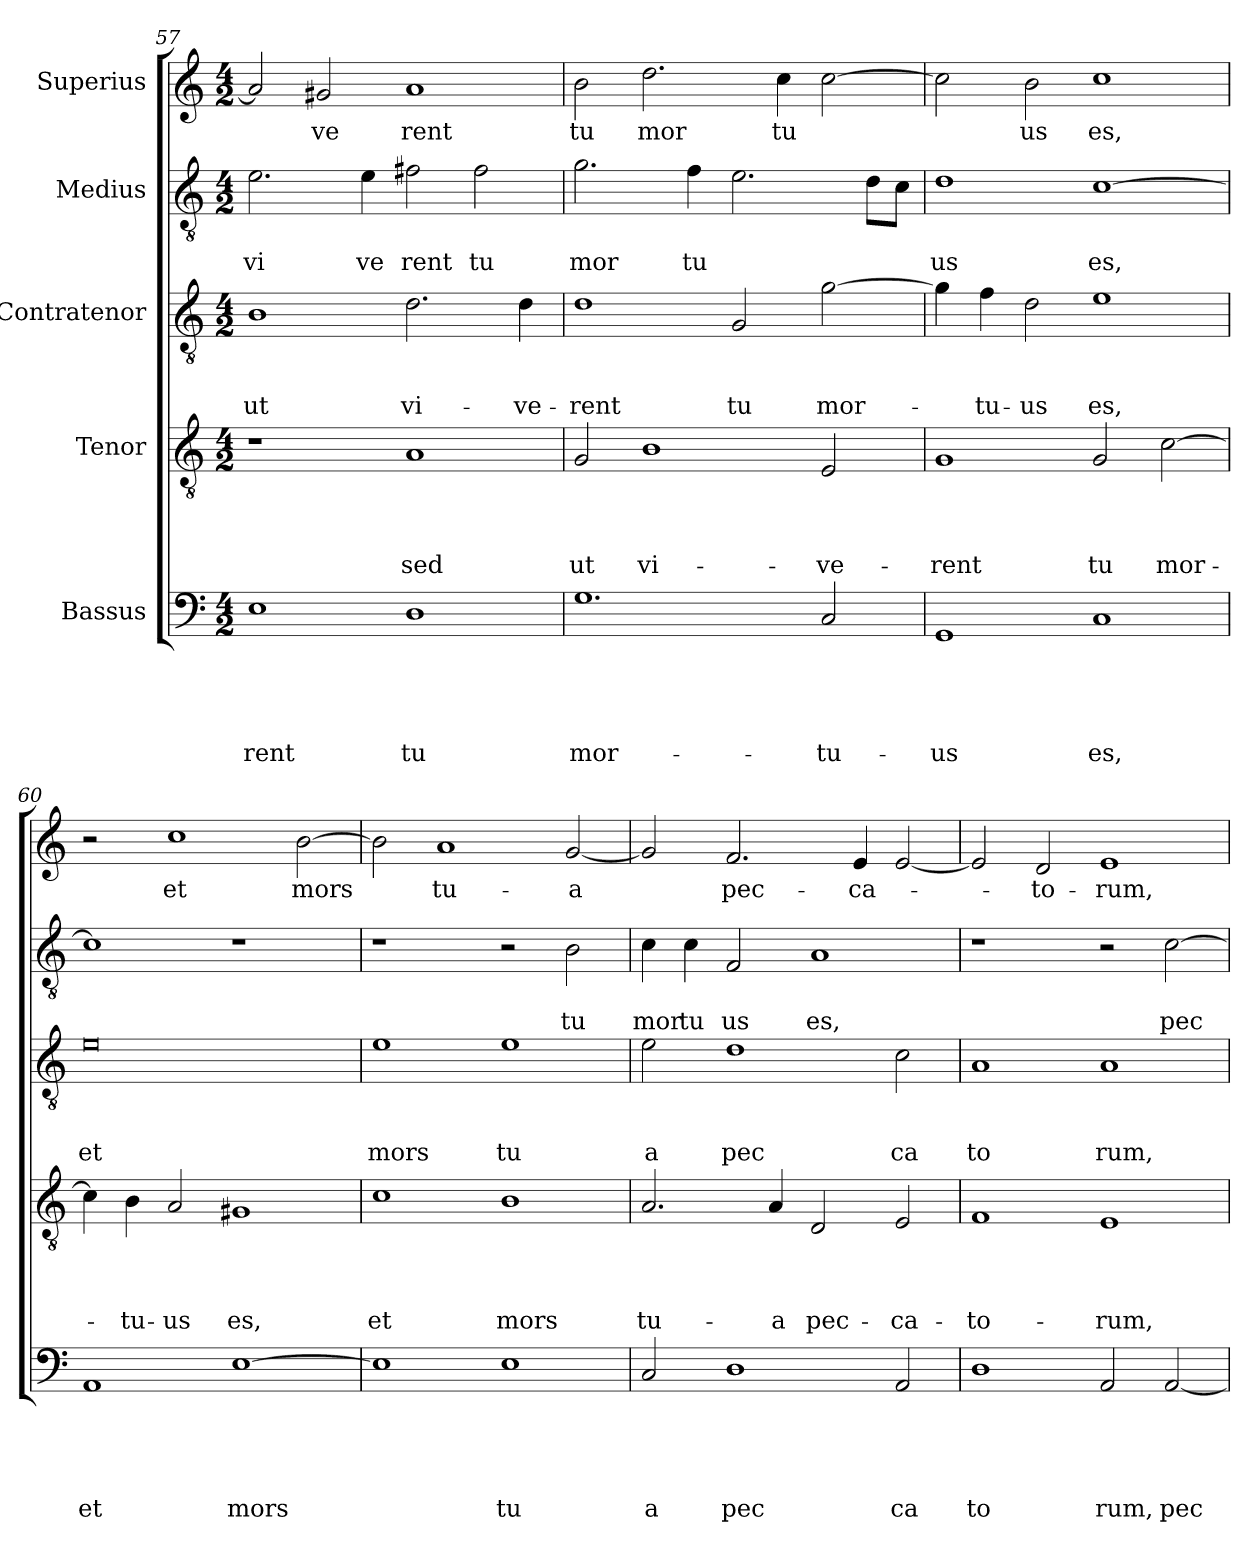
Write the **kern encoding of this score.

**kern	**text	**text	**text	**text	**text	**kern	**text	**text	**text	**text	**kern	**text	**text	**text	**kern	**text	**text	**kern	**text
*part5	*part5	*part5	*part5	*part5	*part5	*part4	*part4	*part4	*part4	*part4	*part3	*part3	*part3	*part3	*part2	*part2	*part2	*part1	*part1
*staff5	*staff5	*staff5	*staff5	*staff5	*staff5	*staff4	*staff4	*staff4	*staff4	*staff4	*staff3	*staff3	*staff3	*staff3	*staff2	*staff2	*staff2	*staff1	*staff1
*I"Bassus	*	*	*	*	*	*I"Tenor	*	*	*	*	*I"Contratenor	*	*	*	*I"Medius	*	*	*I"Superius	*
*clefF4	*	*	*	*	*	*clefGv2	*	*	*	*	*clefGv2	*	*	*	*clefGv2	*	*	*clefG2	*
*k[]	*	*	*	*	*	*k[]	*	*	*	*	*k[]	*	*	*	*k[]	*	*	*k[]	*
*C:	*	*	*	*	*	*C:	*	*	*	*	*C:	*	*	*	*C:	*	*	*C:	*
*M4/2	*	*	*	*	*	*M4/2	*	*	*	*	*M4/2	*	*	*	*M4/2	*	*	*M4/2	*
=57	=57	=57	=57	=57	=57	=57	=57	=57	=57	=57	=57	=57	=57	=57	=57	=57	=57	=57	=57
!	!	!	!	!	!LO:LY:b	!	!	!	!	!	!	!	!	!LO:LY:b	!	!	!LO:LY:b	!	!
1E	.	.	.	.	-rent	1r	.	.	.	.	1B	.	.	ut	2.e\	.	vi	2a/]	.
!	!	!	!	!	!	!	!	!	!	!	!	!	!	!	!	!	!	!	!LO:LY:b
.	.	.	.	.	.	.	.	.	.	.	.	.	.	.	.	.	.	2g#X/	ve
!	!	!	!	!	!	!	!	!	!	!	!	!	!	!	!	!	!LO:LY:b	!	!
.	.	.	.	.	.	.	.	.	.	.	.	.	.	.	4e\	.	ve	.	.
!	!	!	!	!	!LO:LY:b	!	!	!	!	!LO:LY:b	!	!	!	!LO:LY:b	!	!	!LO:LY:b	!	!LO:LY:b
1D	.	.	.	.	tu	1A	.	.	.	sed	2.d\	.	.	vi-	2f#X\	.	rent	1a	rent
!	!	!	!	!	!	!	!	!	!	!	!	!	!	!	!	!	!LO:LY:b	!	!
.	.	.	.	.	.	.	.	.	.	.	.	.	.	.	2f#\	.	tu	.	.
!	!	!	!	!	!	!	!	!	!	!	!	!	!	!LO:LY:b	!	!	!	!	!
.	.	.	.	.	.	.	.	.	.	.	4d\	.	.	-ve-	.	.	.	.	.
=58	=58	=58	=58	=58	=58	=58	=58	=58	=58	=58	=58	=58	=58	=58	=58	=58	=58	=58	=58
!	!	!	!	!	!LO:LY:b	!	!	!	!	!LO:LY:b	!	!	!	!LO:LY:b	!	!	!LO:LY:b	!	!LO:LY:b
1.G	.	.	.	.	mor-	2G/	.	.	.	ut	1d	.	.	-rent	2.g\	.	mor	2b\	tu
!	!	!	!	!	!	!	!	!	!	!LO:LY:b	!	!	!	!	!	!	!	!	!LO:LY:b
.	.	.	.	.	.	1B	.	.	.	vi-	.	.	.	.	.	.	.	2.dd\	mor
!	!	!	!	!	!	!	!	!	!	!	!	!	!	!	!	!	!LO:LY:b	!	!
.	.	.	.	.	.	.	.	.	.	.	.	.	.	.	4f\	.	tu	.	.
!	!	!	!	!	!	!	!	!	!	!	!	!	!	!LO:LY:b	!	!	!	!	!
.	.	.	.	.	.	.	.	.	.	.	2G/	.	.	tu	2.e\	.	.	.	.
!	!	!	!	!	!	!	!	!	!	!	!	!	!	!	!	!	!	!	!LO:LY:b
.	.	.	.	.	.	.	.	.	.	.	.	.	.	.	.	.	.	4cc\	tu
!	!	!	!	!	!LO:LY:b	!	!	!	!	!LO:LY:b	!	!	!	!LO:LY:b	!	!	!	!	!
2C/	.	.	.	.	-tu-	2E/	.	.	.	-ve-	[>2g\	.	.	mor-	.	.	.	[>2cc\	.
.	.	.	.	.	.	.	.	.	.	.	.	.	.	.	8d\L	.	.	.	.
.	.	.	.	.	.	.	.	.	.	.	.	.	.	.	8c\J	.	.	.	.
=59	=59	=59	=59	=59	=59	=59	=59	=59	=59	=59	=59	=59	=59	=59	=59	=59	=59	=59	=59
!	!	!	!	!	!LO:LY:b	!	!	!	!	!LO:LY:b	!	!	!	!	!	!	!LO:LY:b	!	!
1GG	.	.	.	.	-us	1G	.	.	.	-rent	4g\]	.	.	.	1d	.	us	2cc\]	.
!	!	!	!	!	!	!	!	!	!	!	!	!	!	!LO:LY:b	!	!	!	!	!
.	.	.	.	.	.	.	.	.	.	.	4f\	.	.	-tu-	.	.	.	.	.
!	!	!	!	!	!	!	!	!	!	!	!	!	!	!LO:LY:b	!	!	!	!	!LO:LY:b
.	.	.	.	.	.	.	.	.	.	.	2d\	.	.	-us	.	.	.	2b\	us
!	!	!	!	!	!LO:LY:b	!	!	!	!	!LO:LY:b	!	!	!	!LO:LY:b	!	!	!LO:LY:b	!	!LO:LY:b
1C	.	.	.	.	es,	2G/	.	.	.	tu	1e	.	.	es,	[>1c	.	es,	1cc	es,
!	!	!	!	!	!	!	!	!	!	!LO:LY:b	!	!	!	!	!	!	!	!	!
.	.	.	.	.	.	[>2c\	.	.	.	mor-	.	.	.	.	.	.	.	.	.
=60	=60	=60	=60	=60	=60	=60	=60	=60	=60	=60	=60	=60	=60	=60	=60	=60	=60	=60	=60
!	!	!	!	!	!LO:LY:b	!	!	!	!	!	!	!	!	!LO:LY:b	!	!	!	!	!
1AA	.	.	.	.	et	4c\]	.	.	.	.	0e	.	.	et	1c]	.	.	2r	.
!	!	!	!	!	!	!	!	!	!	!LO:LY:b	!	!	!	!	!	!	!	!	!
.	.	.	.	.	.	4B\	.	.	.	-tu-	.	.	.	.	.	.	.	.	.
!	!	!	!	!	!	!	!	!	!	!LO:LY:b	!	!	!	!	!	!	!	!	!LO:LY:b
.	.	.	.	.	.	2A/	.	.	.	-us	.	.	.	.	.	.	.	1cc	et
!	!	!	!	!	!LO:LY:b	!	!	!	!	!LO:LY:b	!	!	!	!	!	!	!	!	!
[<1E	.	.	.	.	mors	1G#X	.	.	.	es,	.	.	.	.	1r	.	.	.	.
!	!	!	!	!	!	!	!	!	!	!	!	!	!	!	!	!	!	!	!LO:LY:b
.	.	.	.	.	.	.	.	.	.	.	.	.	.	.	.	.	.	[<2b\	mors
!!LO:LB:g=z
=61	=61	=61	=61	=61	=61	=61	=61	=61	=61	=61	=61	=61	=61	=61	=61	=61	=61	=61	=61
!	!	!	!	!	!	!	!	!	!	!LO:LY:b	!	!	!	!LO:LY:b	!	!	!	!	!
1E]	.	.	.	.	.	1c	.	.	.	et	1e	.	.	mors	1r	.	.	2b\]	.
!	!	!	!	!	!	!	!	!	!	!	!	!	!	!	!	!	!	!	!LO:LY:b
.	.	.	.	.	.	.	.	.	.	.	.	.	.	.	.	.	.	1a	tu-
!	!	!	!	!	!LO:LY:b	!	!	!	!	!LO:LY:b	!	!	!	!LO:LY:b	!	!	!	!	!
1E	.	.	.	.	tu	1B	.	.	.	mors	1e	.	.	tu	2r	.	.	.	.
!	!	!	!	!	!	!	!	!	!	!	!	!	!	!	!	!	!LO:LY:b	!	!LO:LY:b
.	.	.	.	.	.	.	.	.	.	.	.	.	.	.	2B\	.	tu	[<2g/	-a
=62	=62	=62	=62	=62	=62	=62	=62	=62	=62	=62	=62	=62	=62	=62	=62	=62	=62	=62	=62
!	!	!	!	!	!LO:LY:b	!	!	!	!	!LO:LY:b	!	!	!	!LO:LY:b	!	!	!LO:LY:b	!	!
2C/	.	.	.	.	a	2.A/	.	.	.	tu-	2e\	.	.	a	4c\	.	mor	2g/]	.
!	!	!	!	!	!	!	!	!	!	!	!	!	!	!	!	!	!LO:LY:b	!	!
.	.	.	.	.	.	.	.	.	.	.	.	.	.	.	4c\	.	tu	.	.
!	!	!	!	!	!LO:LY:b	!	!	!	!	!	!	!	!	!LO:LY:b	!	!	!LO:LY:b	!	!LO:LY:b
1D	.	.	.	.	pec	.	.	.	.	.	1d	.	.	pec	2F/	.	us	2.f/	pec-
!	!	!	!	!	!	!	!	!	!	!LO:LY:b	!	!	!	!	!	!	!	!	!
.	.	.	.	.	.	4A/	.	.	.	-a	.	.	.	.	.	.	.	.	.
!	!	!	!	!	!	!	!	!	!	!LO:LY:b	!	!	!	!	!	!	!LO:LY:b	!	!
.	.	.	.	.	.	2D/	.	.	.	pec-	.	.	.	.	1A	.	es,	.	.
!	!	!	!	!	!	!	!	!	!	!	!	!	!	!	!	!	!	!	!LO:LY:b
.	.	.	.	.	.	.	.	.	.	.	.	.	.	.	.	.	.	4e/	-ca-
!	!	!	!	!	!LO:LY:b	!	!	!	!	!LO:LY:b	!	!	!	!LO:LY:b	!	!	!	!	!
2AA/	.	.	.	.	ca	2E/	.	.	.	-ca-	2c\	.	.	ca	.	.	.	[<2e/	.
=63	=63	=63	=63	=63	=63	=63	=63	=63	=63	=63	=63	=63	=63	=63	=63	=63	=63	=63	=63
!	!	!	!	!	!LO:LY:b	!	!	!	!	!LO:LY:b	!	!	!	!LO:LY:b	!	!	!	!	!
1D	.	.	.	.	to	1F	.	.	.	-to-	1A	.	.	to	1r	.	.	2e/]	.
!	!	!	!	!	!	!	!	!	!	!	!	!	!	!	!	!	!	!	!LO:LY:b
.	.	.	.	.	.	.	.	.	.	.	.	.	.	.	.	.	.	2d/	-to-
!	!	!	!	!	!LO:LY:b	!	!	!	!	!LO:LY:b	!	!	!	!LO:LY:b	!	!	!	!	!LO:LY:b
2AA/	.	.	.	.	rum,	1E	.	.	.	-rum,	1A	.	.	rum,	2r	.	.	1e	-rum,
!	!	!	!	!	!LO:LY:b	!	!	!	!	!	!	!	!	!	!	!	!LO:LY:b	!	!
[<2AA/	.	.	.	.	pec	.	.	.	.	.	.	.	.	.	[>2c\	.	pec	.	.
=	=	=	=	=	=	=	=	=	=	=	=	=	=	=	=	=	=	=	=
*-	*-	*-	*-	*-	*-	*-	*-	*-	*-	*-	*-	*-	*-	*-	*-	*-	*-	*-	*-
